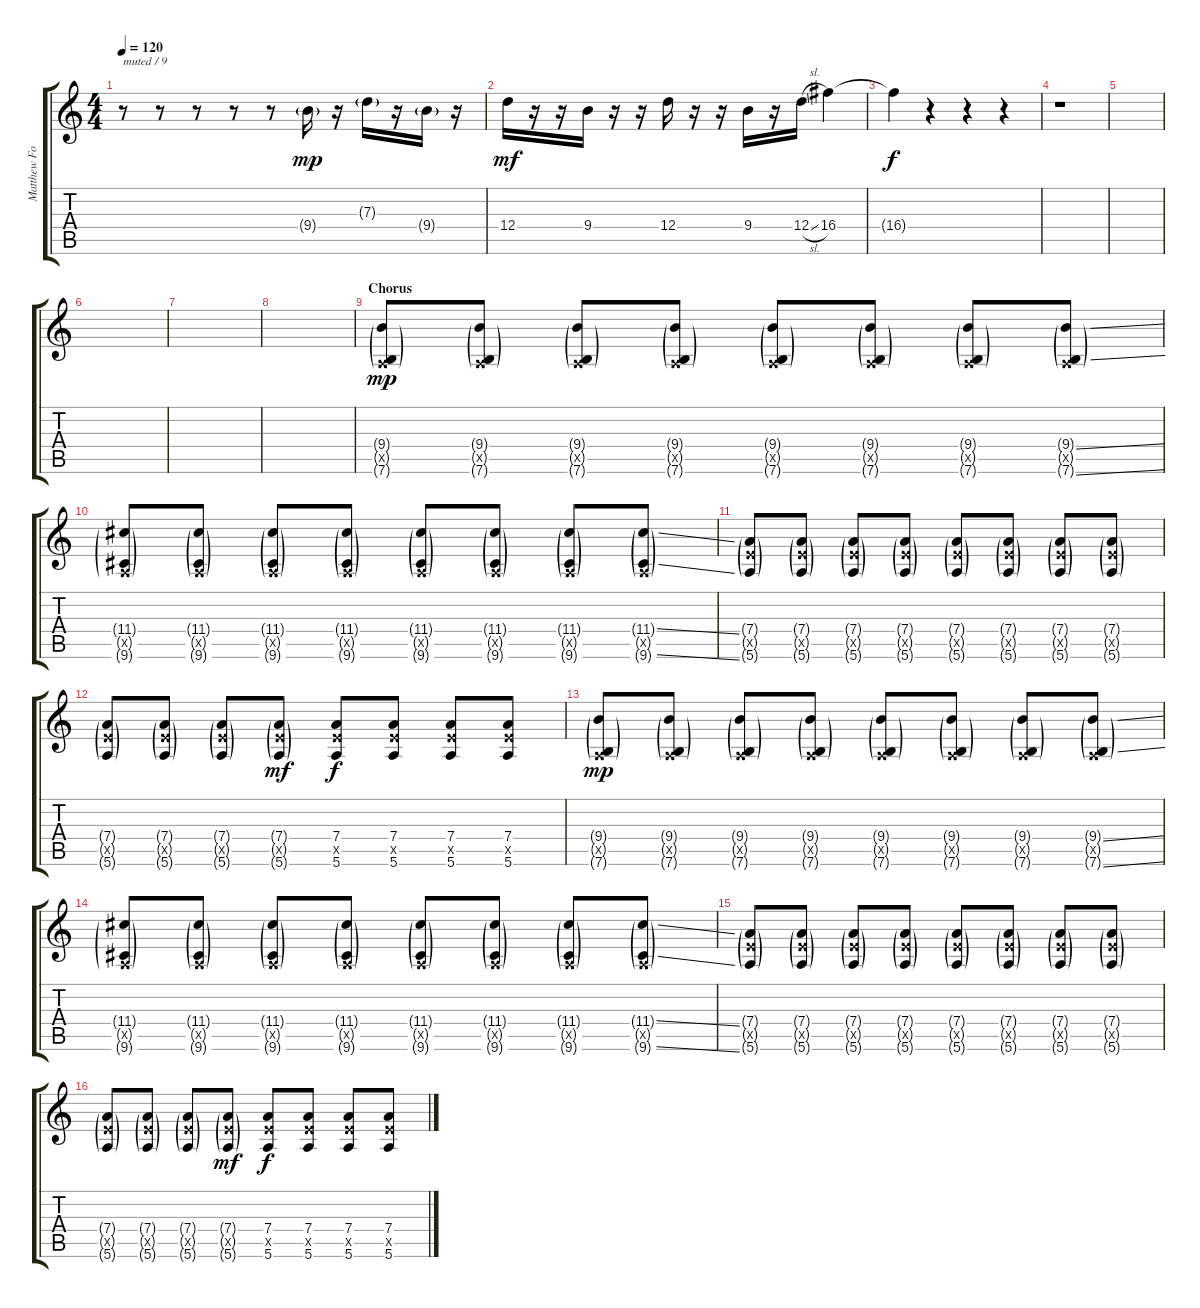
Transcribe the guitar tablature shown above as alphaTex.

\track ("Matthew Followill - Guitar II" "Matthew Fo") {instrument electricguitarmuted}
\staff {score tabs}
\tuning (E4 B3 G3 D3 A2 E2) {hide}
\ts (4 4)
\tempo 120
\clef g2
\ks c
r.8{txt "muted / 9" dy f volume 9 instrument electricguitarmuted} r.8 r.8 r.8 r.8 9.4{g}.16{dy mp} r.16 7.3{g}.16 r.16 9.4{g}.16 r.16 |
12.4.16{dy mf} r.16 r.16 9.4.16 r.16 r.16 12.4.16 r.16 r.16 9.4.16 r.16 12.4{sl}.16 16.4.4 |
16.4{t}.4{dy f} r.4 r.4 r.4 |
r.1 |
|
|
|
|
\section ("" "Chorus")
(9.4{g} 0.5{g x} 7.6{g}).8{dy mp} (9.4{g} 0.5{g x} 7.6{g}).8 (9.4{g} 0.5{g x} 7.6{g}).8 (9.4{g} 0.5{g x} 7.6{g}).8 (9.4{g} 0.5{g x} 7.6{g}).8 (9.4{g} 0.5{g x} 7.6{g}).8 (9.4{g} 0.5{g x} 7.6{g}).8 (9.4{ss g} 0.5{g x} 7.6{ss g}).8 |
(11.4{g} 0.5{g x} 9.6{g}).8 (11.4{g} 0.5{g x} 9.6{g}).8 (11.4{g} 0.5{g x} 9.6{g}).8 (11.4{g} 0.5{g x} 9.6{g}).8 (11.4{g} 0.5{g x} 9.6{g}).8 (11.4{g} 0.5{g x} 9.6{g}).8 (11.4{g} 0.5{g x} 9.6{g}).8 (11.4{ss g} 0.5{g x} 9.6{ss g}).8 |
(7.4{g} 7.5{g x} 5.6{g}).8 (7.4{g} 7.5{g x} 5.6{g}).8 (7.4{g} 7.5{g x} 5.6{g}).8 (7.4{g} 7.5{g x} 5.6{g}).8 (7.4{g} 7.5{g x} 5.6{g}).8 (7.4{g} 7.5{g x} 5.6{g}).8 (7.4{g} 7.5{g x} 5.6{g}).8 (7.4{g} 7.5{g x} 5.6{g}).8 |
(7.4{g} 7.5{g x} 5.6{g}).8 (7.4{g} 7.5{g x} 5.6{g}).8 (7.4{g} 7.5{g x} 5.6{g}).8 (7.4{g} 7.5{g x} 5.6{g}).8{dy mf} (7.4 7.5{x} 5.6).8{dy f} (7.4 7.5{x} 5.6).8 (7.4 7.5{x} 5.6).8 (7.4 7.5{x} 5.6).8 |
(9.4{g} 0.5{g x} 7.6{g}).8{dy mp} (9.4{g} 0.5{g x} 7.6{g}).8 (9.4{g} 0.5{g x} 7.6{g}).8 (9.4{g} 0.5{g x} 7.6{g}).8 (9.4{g} 0.5{g x} 7.6{g}).8 (9.4{g} 0.5{g x} 7.6{g}).8 (9.4{g} 0.5{g x} 7.6{g}).8 (9.4{ss g} 0.5{g x} 7.6{ss g}).8 |
(11.4{g} 0.5{g x} 9.6{g}).8 (11.4{g} 0.5{g x} 9.6{g}).8 (11.4{g} 0.5{g x} 9.6{g}).8 (11.4{g} 0.5{g x} 9.6{g}).8 (11.4{g} 0.5{g x} 9.6{g}).8 (11.4{g} 0.5{g x} 9.6{g}).8 (11.4{g} 0.5{g x} 9.6{g}).8 (11.4{ss g} 0.5{g x} 9.6{ss g}).8 |
(7.4{g} 7.5{g x} 5.6{g}).8 (7.4{g} 7.5{g x} 5.6{g}).8 (7.4{g} 7.5{g x} 5.6{g}).8 (7.4{g} 7.5{g x} 5.6{g}).8 (7.4{g} 7.5{g x} 5.6{g}).8 (7.4{g} 7.5{g x} 5.6{g}).8 (7.4{g} 7.5{g x} 5.6{g}).8 (7.4{g} 7.5{g x} 5.6{g}).8 |
(7.4{g} 7.5{g x} 5.6{g}).8 (7.4{g} 7.5{g x} 5.6{g}).8 (7.4{g} 7.5{g x} 5.6{g}).8 (7.4{g} 7.5{g x} 5.6{g}).8{dy mf} (7.4 7.5{x} 5.6).8{dy f} (7.4 7.5{x} 5.6).8 (7.4 7.5{x} 5.6).8 (7.4 7.5{x} 5.6).8
